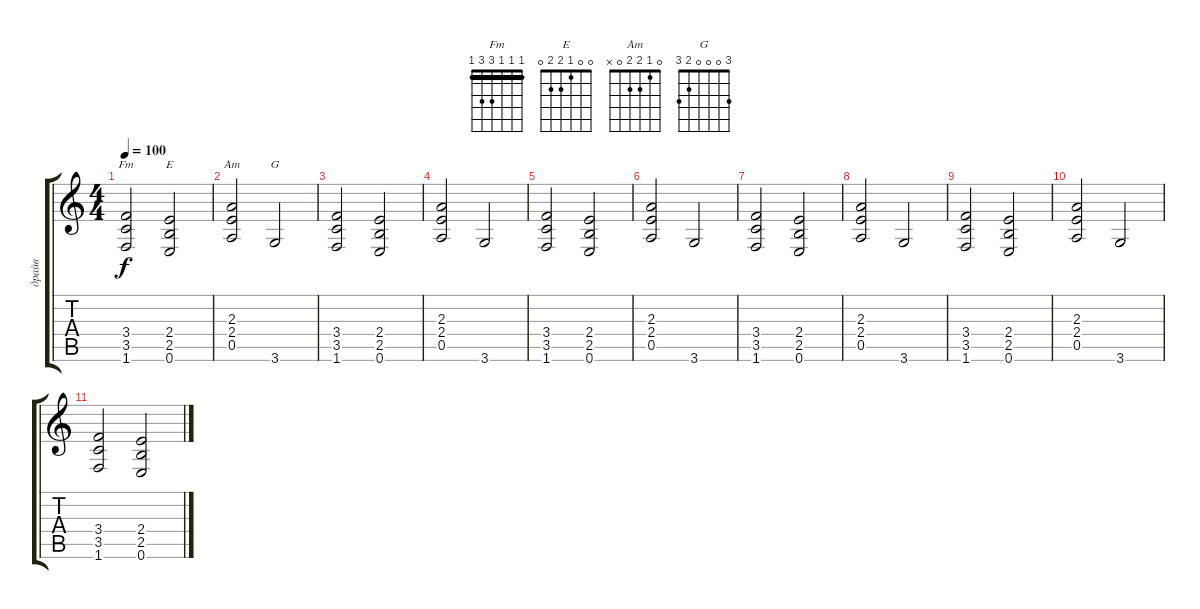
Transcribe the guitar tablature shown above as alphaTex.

\track ("драйв" "драйв") {instrument overdrivenguitar}
\staff {score tabs}
\tuning (E4 B3 G3 D3 A2 E2) {hide}
\chord ("Fm" 1 1 1 3 3 1) {barre 1}
\chord ("E" 0 0 1 2 2 0)
\chord ("Am" 0 1 2 2 0 x)
\chord ("G" 3 0 0 0 2 3)
\ts (4 4)
\tempo 100
\clef g2
\ks c
(3.4 3.5 1.6).2{ch "Fm" dy f} (2.4 2.5 0.6).2{ch "E"} |
(2.3 2.4 0.5).2{ch "Am"} 3.6.2{ch "G"} |
(3.4 3.5 1.6).2 (2.4 2.5 0.6).2 |
(2.3 2.4 0.5).2 3.6.2 |
(3.4 3.5 1.6).2 (2.4 2.5 0.6).2 |
(2.3 2.4 0.5).2 3.6.2 |
(3.4 3.5 1.6).2 (2.4 2.5 0.6).2 |
(2.3 2.4 0.5).2 3.6.2 |
(3.4 3.5 1.6).2 (2.4 2.5 0.6).2 |
(2.3 2.4 0.5).2 3.6.2 |
(3.4 3.5 1.6).2 (2.4 2.5 0.6).2
